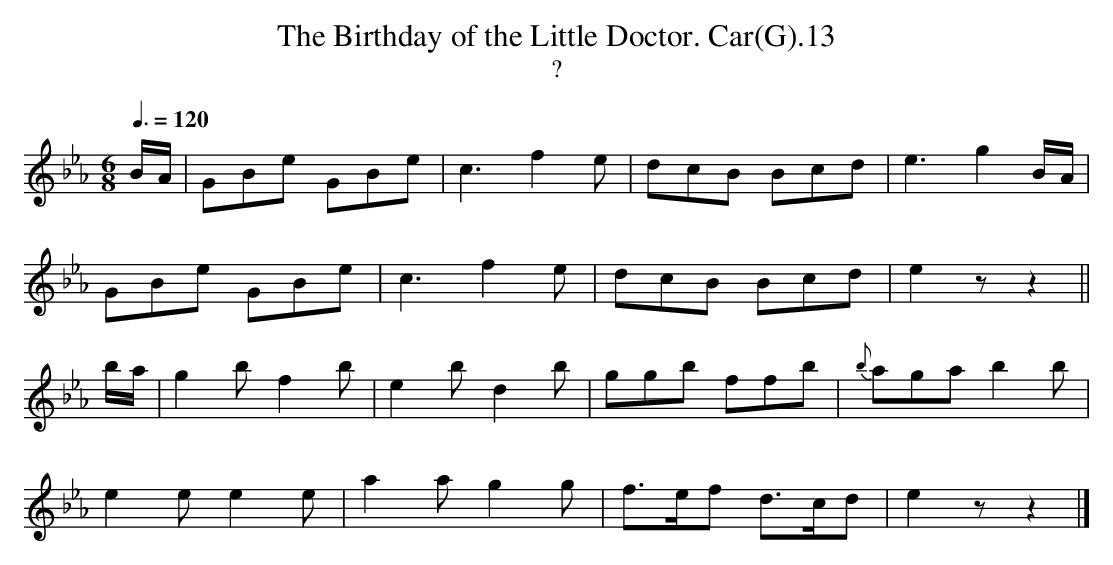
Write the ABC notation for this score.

X:1
T:Birthday of the Little Doctor. Car(G).13, The
T:?
M:6/8
L:1/8
Q:3/8=120
K:Eb
B/A/|GBe GBe|c3 f2e|dcB Bcd|e3 g2B/A/|
GBe GBe|c3 f2e|dcB Bcd|e2z z2||
b/a/|g2b f2b|e2b d2b|ggb ffb|{b}aga b2b|
e2e e2e|a2a g2g|f>ef d>cd|e2z z2|]
